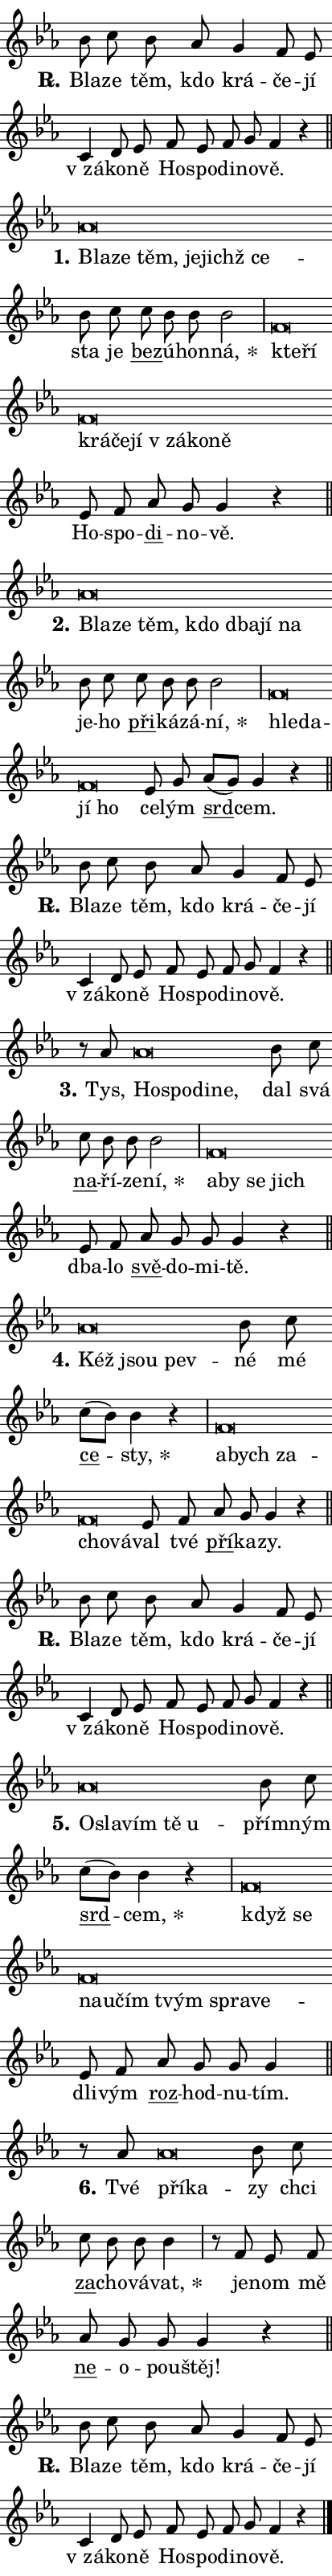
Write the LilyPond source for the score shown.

\version "2.22.1"
\header { tagline = "" }
\paper {
  indent = 0\cm
  top-margin = 0\cm
  right-margin = 0\cm
  bottom-margin = 0\cm
  left-margin = 0\cm
  paper-width = 7\cm
  page-breaking = #ly:one-page-breaking
  system-system-spacing.basic-distance = #11
  score-system-spacing.basic-distance = #11
  ragged-last = ##f
}


%% Author: Thomas Morley
%% https://lists.gnu.org/archive/html/lilypond-user/2020-05/msg00002.html
#(define (line-position grob)
"Returns position of @var[grob} in current system:
   @code{'start}, if at first time-step
   @code{'end}, if at last time-step
   @code{'middle} otherwise
"
  (let* ((col (ly:item-get-column grob))
         (ln (ly:grob-object col 'left-neighbor))
         (rn (ly:grob-object col 'right-neighbor))
         (col-to-check-left (if (ly:grob? ln) ln col))
         (col-to-check-right (if (ly:grob? rn) rn col))
         (break-dir-left
           (and
             (ly:grob-property col-to-check-left 'non-musical #f)
             (ly:item-break-dir col-to-check-left)))
         (break-dir-right
           (and
             (ly:grob-property col-to-check-right 'non-musical #f)
             (ly:item-break-dir col-to-check-right))))
        (cond ((eqv? 1 break-dir-left) 'start)
              ((eqv? -1 break-dir-right) 'end)
              (else 'middle))))

#(define (tranparent-at-line-position vctor)
  (lambda (grob)
  "Relying on @code{line-position} select the relevant enry from @var{vctor}.
Used to determine transparency,"
    (case (line-position grob)
      ((end) (not (vector-ref vctor 0)))
      ((middle) (not (vector-ref vctor 1)))
      ((start) (not (vector-ref vctor 2))))))

noteHeadBreakVisibility =
#(define-music-function (break-visibility)(vector?)
"Makes @code{NoteHead}s transparent relying on @var{break-visibility}"
#{
  \override NoteHead.transparent =
    #(tranparent-at-line-position break-visibility)
#})

#(define delete-ledgers-for-transparent-note-heads
  (lambda (grob)
    "Reads whether a @code{NoteHead} is transparent.
If so this @code{NoteHead} is removed from @code{'note-heads} from
@var{grob}, which is supposed to be @code{LedgerLineSpanner}.
As a result ledgers are not printed for this @code{NoteHead}"
    (let* ((nhds-array (ly:grob-object grob 'note-heads))
           (nhds-list
             (if (ly:grob-array? nhds-array)
                 (ly:grob-array->list nhds-array)
                 '()))
           ;; Relies on the transparent-property being done before
           ;; Staff.LedgerLineSpanner.after-line-breaking is executed.
           ;; This is fragile ...
           (to-keep
             (remove
               (lambda (nhd)
                 (ly:grob-property nhd 'transparent #f))
               nhds-list)))
      ;; TODO find a better method to iterate over grob-arrays, similiar
      ;; to filter/remove etc for lists
      ;; For now rebuilt from scratch
      (set! (ly:grob-object grob 'note-heads)  '())
      (for-each
        (lambda (nhd)
          (ly:pointer-group-interface::add-grob grob 'note-heads nhd))
        to-keep))))

hideNotes = {
  \noteHeadBreakVisibility #begin-of-line-visible
}
unHideNotes = {
  \noteHeadBreakVisibility #all-visible
}

% work-around for resetting accidentals
% https://lilypond.org/doc/v2.23/Documentation/notation/displaying-rhythms#unmetered-music
cadenzaMeasure = {
  \cadenzaOff
  \partial 1024 s1024
  \cadenzaOn
}

#(define-markup-command (accent layout props text) (markup?)
  "Underline accented syllable"
  (interpret-markup layout props
    #{\markup \override #'(offset . 4.3) \underline { #text }#}))

responsum = \markup \concat {
  "R" \hspace #-1.05 \path #0.1 #'((moveto 0 0.07) (lineto 0.9 0.8)) \hspace #0.05 "."
}

\layout {
    \context {
        \Staff
        \remove "Time_signature_engraver"
        \override LedgerLineSpanner.after-line-breaking = #delete-ledgers-for-transparent-note-heads
    }
    \context {
        \Voice {
            \override NoteHead.output-attributes = #'((class . "notehead"))
            \override Hairpin.height = #0.55
        }
    }
    \context {
        \Lyrics {
            \override StanzaNumber.output-attributes = #'((class . "stanzanumber"))
            \override LyricSpace.minimum-distance = #0.9
            \override LyricText.font-name = #"TeX Gyre Schola"
            \override LyricText.font-size = 1
            \override StanzaNumber.font-name = #"TeX Gyre Schola Bold"
            \override StanzaNumber.font-size = 1
        }
    }
}

% magnetic-lyrics.ily
%
%   written by
%     Jean Abou Samra <jean@abou-samra.fr>
%     Werner Lemberg <wl@gnu.org>
%
%   adapted by
%     Jiri Hon <jiri.hon@gmail.com>
%
% Version 2022-Apr-15

% https://www.mail-archive.com/lilypond-user@gnu.org/msg149350.html

#(define (Left_hyphen_pointer_engraver context)
   "Collect syllable-hyphen-syllable occurrences in lyrics and store
them in properties.  This engraver only looks to the left.  For
example, if the lyrics input is @code{foo -- bar}, it does the
following.

@itemize @bullet
@item
Set the @code{text} property of the @code{LyricHyphen} grob between
@q{foo} and @q{bar} to @code{foo}.

@item
Set the @code{left-hyphen} property of the @code{LyricText} grob with
text @q{foo} to the @code{LyricHyphen} grob between @q{foo} and
@q{bar}.
@end itemize

Use this auxiliary engraver in combination with the
@code{lyric-@/text::@/apply-@/magnetic-@/offset!} hook."
   (let ((hyphen #f)
         (text #f))
     (make-engraver
      (acknowledgers
       ((lyric-syllable-interface engraver grob source-engraver)
        (set! text grob)))
      (end-acknowledgers
       ((lyric-hyphen-interface engraver grob source-engraver)
        ;(when (not (grob::has-interface grob 'lyric-space-interface))
          (set! hyphen grob)));)
      ((stop-translation-timestep engraver)
       (when (and text hyphen)
         (ly:grob-set-object! text 'left-hyphen hyphen))
       (set! text #f)
       (set! hyphen #f)))))

#(define (lyric-text::apply-magnetic-offset! grob)
   "If the space between two syllables is less than the value in
property @code{LyricText@/.details@/.squash-threshold}, move the right
syllable to the left so that it gets concatenated with the left
syllable.

Use this function as a hook for
@code{LyricText@/.after-@/line-@/breaking} if the
@code{Left_@/hyphen_@/pointer_@/engraver} is active."
   (let ((hyphen (ly:grob-object grob 'left-hyphen #f)))
     (when hyphen
       (let ((left-text (ly:spanner-bound hyphen LEFT)))
         (when (grob::has-interface left-text 'lyric-syllable-interface)
           (let* ((common (ly:grob-common-refpoint grob left-text X))
                  (this-x-ext (ly:grob-extent grob common X))
                  (left-x-ext
                   (begin
                     ;; Trigger magnetism for left-text.
                     (ly:grob-property left-text 'after-line-breaking)
                     (ly:grob-extent left-text common X)))
                  ;; `delta` is the gap width between two syllables.
                  (delta (- (interval-start this-x-ext)
                            (interval-end left-x-ext)))
                  (details (ly:grob-property grob 'details))
                  (threshold (assoc-get 'squash-threshold details 0.2)))
             (when (< delta threshold)
               (let* (;; We have to manipulate the input text so that
                      ;; ligatures crossing syllable boundaries are not
                      ;; disabled.  For languages based on the Latin
                      ;; script this is essentially a beautification.
                      ;; However, for non-Western scripts it can be a
                      ;; necessity.
                      (lt (ly:grob-property left-text 'text))
                      (rt (ly:grob-property grob 'text))
                      (is-space (grob::has-interface hyphen 'lyric-space-interface))
                      (space (if is-space " " ""))
                      (space-markup (grob-interpret-markup grob " "))
                      (space-size (interval-length (ly:stencil-extent space-markup X)))
                      (extra-delta (if is-space space-size 0))
                      ;; Append new syllable.
                      (ltrt-space (if (and (string? lt) (string? rt))
                                (string-append lt space rt)
                                (make-concat-markup (list lt space rt))))
                      ;; Right-align `ltrt` to the right side.
                      (ltrt-space-markup (grob-interpret-markup
                               grob
                               (make-translate-markup
                                (cons (interval-length this-x-ext) 0)
                                (make-right-align-markup ltrt-space)))))
                 (begin
                   ;; Don't print `left-text`.
                   (ly:grob-set-property! left-text 'stencil #f)
                   ;; Set text and stencil (which holds all collected
                   ;; syllables so far) and shift it to the left.
                   (ly:grob-set-property! grob 'text ltrt-space)
                   (ly:grob-set-property! grob 'stencil ltrt-space-markup)
                   (ly:grob-translate-axis! grob (- (- delta extra-delta)) X))))))))))


#(define (lyric-hyphen::displace-bounds-first grob)
   ;; Make very sure this callback isn't triggered too early.
   (let ((left (ly:spanner-bound grob LEFT))
         (right (ly:spanner-bound grob RIGHT)))
     (ly:grob-property left 'after-line-breaking)
     (ly:grob-property right 'after-line-breaking)
     (ly:lyric-hyphen::print grob)))

squashThreshold = #0.4

\layout {
  \context {
    \Lyrics
    \consists #Left_hyphen_pointer_engraver
    \override LyricText.after-line-breaking =
      #lyric-text::apply-magnetic-offset!
    \override LyricHyphen.stencil = #lyric-hyphen::displace-bounds-first
    \override LyricText.details.squash-threshold = \squashThreshold
    \override LyricHyphen.minimum-distance = 0
    \override LyricHyphen.minimum-length = \squashThreshold
  }
}

squash = \override LyricText.details.squash-threshold = 9999
unSquash = \override LyricText.details.squash-threshold = \squashThreshold

left = \override LyricText.self-alignment-X = #LEFT
unLeft = \revert LyricText.self-alignment-X

starOffset = #(lambda (grob) 
                (let ((x_offset (ly:self-alignment-interface::aligned-on-x-parent grob)))
                  (if (= x_offset 0) 0 (+ x_offset 1.2))))

star = #(define-music-function (syllable)(string?)
"Append star separator at the end of a syllable"
#{
  \once \override LyricText.X-offset = #starOffset
  \lyricmode { \markup {
    #syllable
    \override #'((font-name . "TeX Gyre Schola Bold")) \hspace #0.2 \lower #0.65 \larger "*"
  } }
#})

starAccent = #(define-music-function (syllable)(string?)
"Append star separator at the end of a syllable and make accent"
#{
  \once \override LyricText.X-offset = #starOffset
  \lyricmode { \markup {
    \accent #syllable
    \override #'((font-name . "TeX Gyre Schola Bold")) \hspace #0.2 \lower #0.65 \larger "*"
  } }
#})

breath = #(define-music-function (syllable)(string?)
"Append breathing indicator at the end of a syllable"
#{
  \lyricmode { \markup { #syllable "+" } }
#})

optionalBreath = #(define-music-function (syllable)(string?)
"Append optional breathing indicator at the end of a syllable"
#{
  \lyricmode { \markup { #syllable "(+)" } }
#})


\score {
    <<
        \new Voice = "melody" { \cadenzaOn \key es \major \relative { bes'8 c bes as g4 f8 es \bar "" c4 d8 es \bar "" f es f g f4 r \cadenzaMeasure \bar "||" \break }
\relative { as'\breve*1/16 \hideNotes \breve*1/16 \bar "" \breve*1/16 \bar "" \breve*1/16 \bar "" \breve*1/16 \breve*1/16 \bar "" \unHideNotes bes8 c \bar "" c bes bes bes2 \cadenzaMeasure \bar "|" f\breve*1/16 \hideNotes \breve*1/16 \bar "" \breve*1/16 \bar "" \breve*1/16 \bar "" \breve*1/16 \bar "" \breve*1/16 \bar "" \breve*1/16 \breve*1/16 \bar "" \unHideNotes es8 f \bar "" as g g4 r \cadenzaMeasure \bar "||" \break }
\relative { as'\breve*1/16 \hideNotes \breve*1/16 \bar "" \breve*1/16 \bar "" \breve*1/16 \bar "" \breve*1/16 \bar "" \breve*1/16 \breve*1/16 \bar "" \unHideNotes bes8 c \bar "" c bes bes bes2 \cadenzaMeasure \bar "|" f\breve*1/16 \hideNotes \breve*1/16 \bar "" \breve*1/16 \breve*1/16 \bar "" \unHideNotes es8 g \bar "" as[( g)] g4 r \cadenzaMeasure \bar "||" \break }
\relative { bes'8 c bes as g4 f8 es \bar "" c4 d8 es \bar "" f es f g f4 r \cadenzaMeasure \bar "||" \break }
\relative { r8 as' as\breve*1/16 \hideNotes \breve*1/16 \bar "" \breve*1/16 \breve*1/16 \bar "" \unHideNotes bes8 c \bar "" c bes bes bes2 \cadenzaMeasure \bar "|" f\breve*1/16 \hideNotes \breve*1/16 \bar "" \breve*1/16 \breve*1/16 \bar "" \unHideNotes es8 f \bar "" as g g g4 r \cadenzaMeasure \bar "||" \break }
\relative { as'\breve*1/16 \hideNotes \breve*1/16 \breve*1/16 \bar "" \unHideNotes bes8 c \bar "" c[( bes)] bes4 r \cadenzaMeasure \bar "|" f\breve*1/16 \hideNotes \breve*1/16 \bar "" \breve*1/16 \bar "" \breve*1/16 \breve*1/16 \bar "" \unHideNotes es8 f \bar "" as g g4 r \cadenzaMeasure \bar "||" \break }
\relative { bes'8 c bes as g4 f8 es \bar "" c4 d8 es \bar "" f es f g f4 r \cadenzaMeasure \bar "||" \break }
\relative { as'\breve*1/16 \hideNotes \breve*1/16 \bar "" \breve*1/16 \bar "" \breve*1/16 \breve*1/16 \bar "" \unHideNotes bes8 c \bar "" c[( bes)] bes4 r \cadenzaMeasure \bar "|" f\breve*1/16 \hideNotes \breve*1/16 \bar "" \breve*1/16 \bar "" \breve*1/16 \bar "" \breve*1/16 \bar "" \breve*1/16 \bar "" \breve*1/16 \breve*1/16 \bar "" \unHideNotes es8 f \bar "" as g g g4 \cadenzaMeasure \bar "||" \break }
\relative { r8 as' as\breve*1/16 \hideNotes \breve*1/16 \bar "" \unHideNotes bes8 c \bar "" c bes bes bes4 \cadenzaMeasure \bar "|" r8 f es8 f \bar "" as g g g4 r \cadenzaMeasure \bar "||" \break }
\relative { bes'8 c bes as g4 f8 es \bar "" c4 d8 es \bar "" f es f g f4 r \cadenzaMeasure \bar "||" \break } \bar "|." }
        \new Lyrics \lyricsto "melody" { \lyricmode { \set stanza = \responsum
Bla -- ze těm, kdo krá -- če -- jí "v zá" -- ko -- ně Ho -- spo -- di -- no -- vě.
\set stanza = "1."
\left Bla -- \squash ze těm, je -- jichž ce -- \unLeft \unSquash sta je \markup \accent bez -- ú -- hon -- \star ná, \left kte -- \squash ří krá -- če -- jí "v zá" -- ko -- ně \unLeft \unSquash Ho -- spo -- \markup \accent di -- no -- vě.
\set stanza = "2."
\left Bla -- \squash ze těm, kdo dba -- jí na \unLeft \unSquash je -- ho \markup \accent při -- ká -- zá -- \star ní, \left hle -- \squash da -- jí ho \unLeft \unSquash ce -- lým \markup \accent srd -- cem.
\set stanza = \responsum
Bla -- ze těm, kdo krá -- če -- jí "v zá" -- ko -- ně Ho -- spo -- di -- no -- vě.
\set stanza = "3."
Tys, \left Ho -- \squash spo -- di -- ne, \unLeft \unSquash dal svá \markup \accent na -- ří -- ze -- \star ní, \left a -- \squash by se jich \unLeft \unSquash dba -- lo \markup \accent svě -- do -- mi -- tě.
\set stanza = "4."
\left Kéž \squash jsou pev -- \unLeft \unSquash né mé \markup \accent ce -- \star sty, \left a -- \squash bych za -- cho -- vá -- \unLeft \unSquash val tvé \markup \accent pří -- ka -- zy.
\set stanza = \responsum
Bla -- ze těm, kdo krá -- če -- jí "v zá" -- ko -- ně Ho -- spo -- di -- no -- vě.
\set stanza = "5."
\left O -- \squash sla -- vím tě u -- \unLeft \unSquash přím -- ným \markup \accent srd -- \star cem, \left když \squash se na -- u -- čím tvým spra -- ve -- \unLeft \unSquash dli -- vým \markup \accent roz -- hod -- nu -- tím.
\set stanza = "6."
Tvé \left pří -- \squash ka -- \unLeft \unSquash zy chci \markup \accent za -- cho -- vá -- \star vat, je -- nom mě \markup \accent ne -- o -- pou -- štěj!
\set stanza = \responsum
Bla -- ze těm, kdo krá -- če -- jí "v zá" -- ko -- ně Ho -- spo -- di -- no -- vě. } }
    >>
    \layout {}
}
